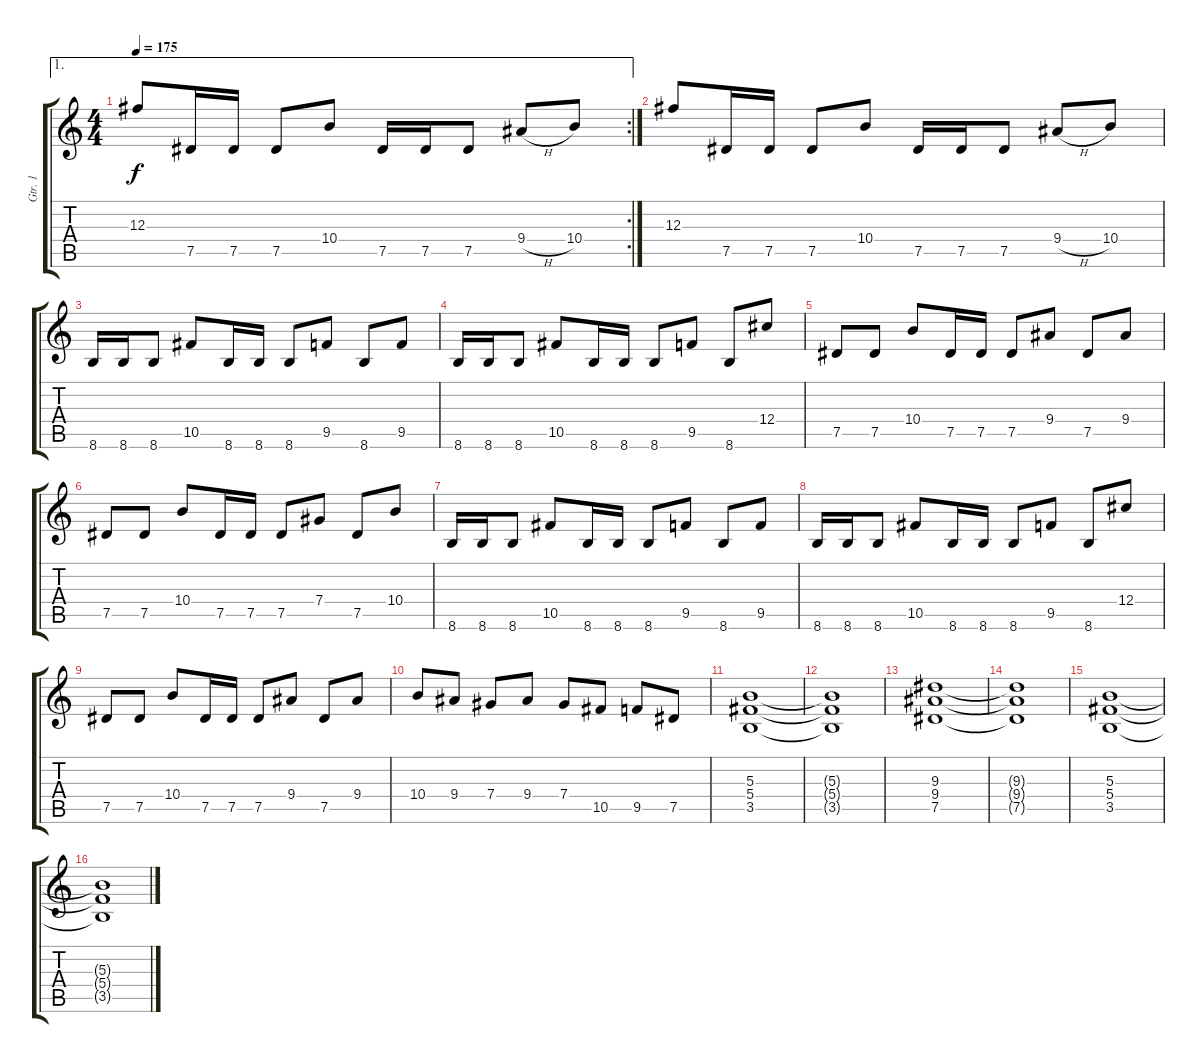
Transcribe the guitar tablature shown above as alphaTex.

\track ("Gtr. 1" "Gtr. 1") {instrument distortionguitar}
\staff {score tabs}
\tuning (Eb4 Bb3 Gb3 Db3 Ab2 Eb2) {hide}
\ae 1
\rc 2
\ts (4 4)
\tempo 175
\clef g2
\ks c
12.3.8{dy f} 7.5.16 7.5.16 7.5.8 10.4.8 7.5.16 7.5.16 7.5.8 9.4{h}.8 10.4.8 |
12.3.8 7.5.16 7.5.16 7.5.8 10.4.8 7.5.16 7.5.16 7.5.8 9.4{h}.8 10.4.8 |
8.6.16 8.6.16 8.6.8 10.5.8 8.6.16 8.6.16 8.6.8 9.5.8 8.6.8 9.5.8 |
8.6.16 8.6.16 8.6.8 10.5.8 8.6.16 8.6.16 8.6.8 9.5.8 8.6.8 12.4.8 |
7.5.8 7.5.8 10.4.8 7.5.16 7.5.16 7.5.8 9.4.8 7.5.8 9.4.8 |
7.5.8 7.5.8 10.4.8 7.5.16 7.5.16 7.5.8 7.4.8 7.5.8 10.4.8 |
8.6.16 8.6.16 8.6.8 10.5.8 8.6.16 8.6.16 8.6.8 9.5.8 8.6.8 9.5.8 |
8.6.16 8.6.16 8.6.8 10.5.8 8.6.16 8.6.16 8.6.8 9.5.8 8.6.8 12.4.8 |
7.5.8 7.5.8 10.4.8 7.5.16 7.5.16 7.5.8 9.4.8 7.5.8 9.4.8 |
10.4.8 9.4.8 7.4.8 9.4.8 7.4.8 10.5.8 9.5.8 7.5.8 |
(5.3 5.4 3.5).1 |
(5.3{t} 5.4{t} 3.5{t}).1 |
(9.3 9.4 7.5).1 |
(9.3{t} 9.4{t} 7.5{t}).1 |
(5.3 5.4 3.5).1 |
(5.3{t} 5.4{t} 3.5{t}).1
